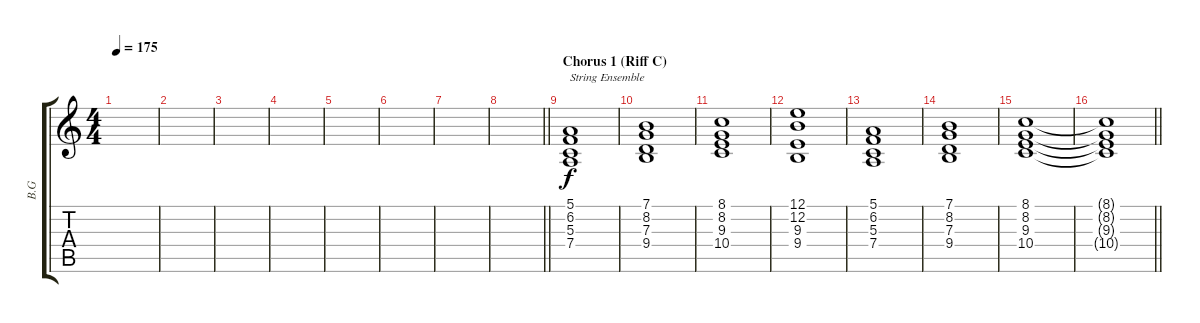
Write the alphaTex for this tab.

\track ("B.G" "B.G") {instrument harpsichord}
\staff {score tabs}
\tuning (E4 B3 G3 D3 A2 E2) {hide}
\ts (4 4)
\tempo 175
\clef g2
\ks c
|
|
|
|
|
|
|
\barLineRight lightlight
|
\section ("" "Chorus 1 (Riff C)")
(5.1 6.2 5.3 7.4).1{txt "String Ensemble" instrument stringensemble1} |
(7.1 8.2 7.3 9.4).1 |
(8.1 8.2 9.3 10.4).1 |
(12.1 12.2 9.3 9.4).1 |
(5.1 6.2 5.3 7.4).1 |
(7.1 8.2 7.3 9.4).1 |
(8.1 8.2 9.3 10.4).1 |
\barLineRight lightlight
(8.1{t} 8.2{t} 9.3{t} 10.4{t}).1
